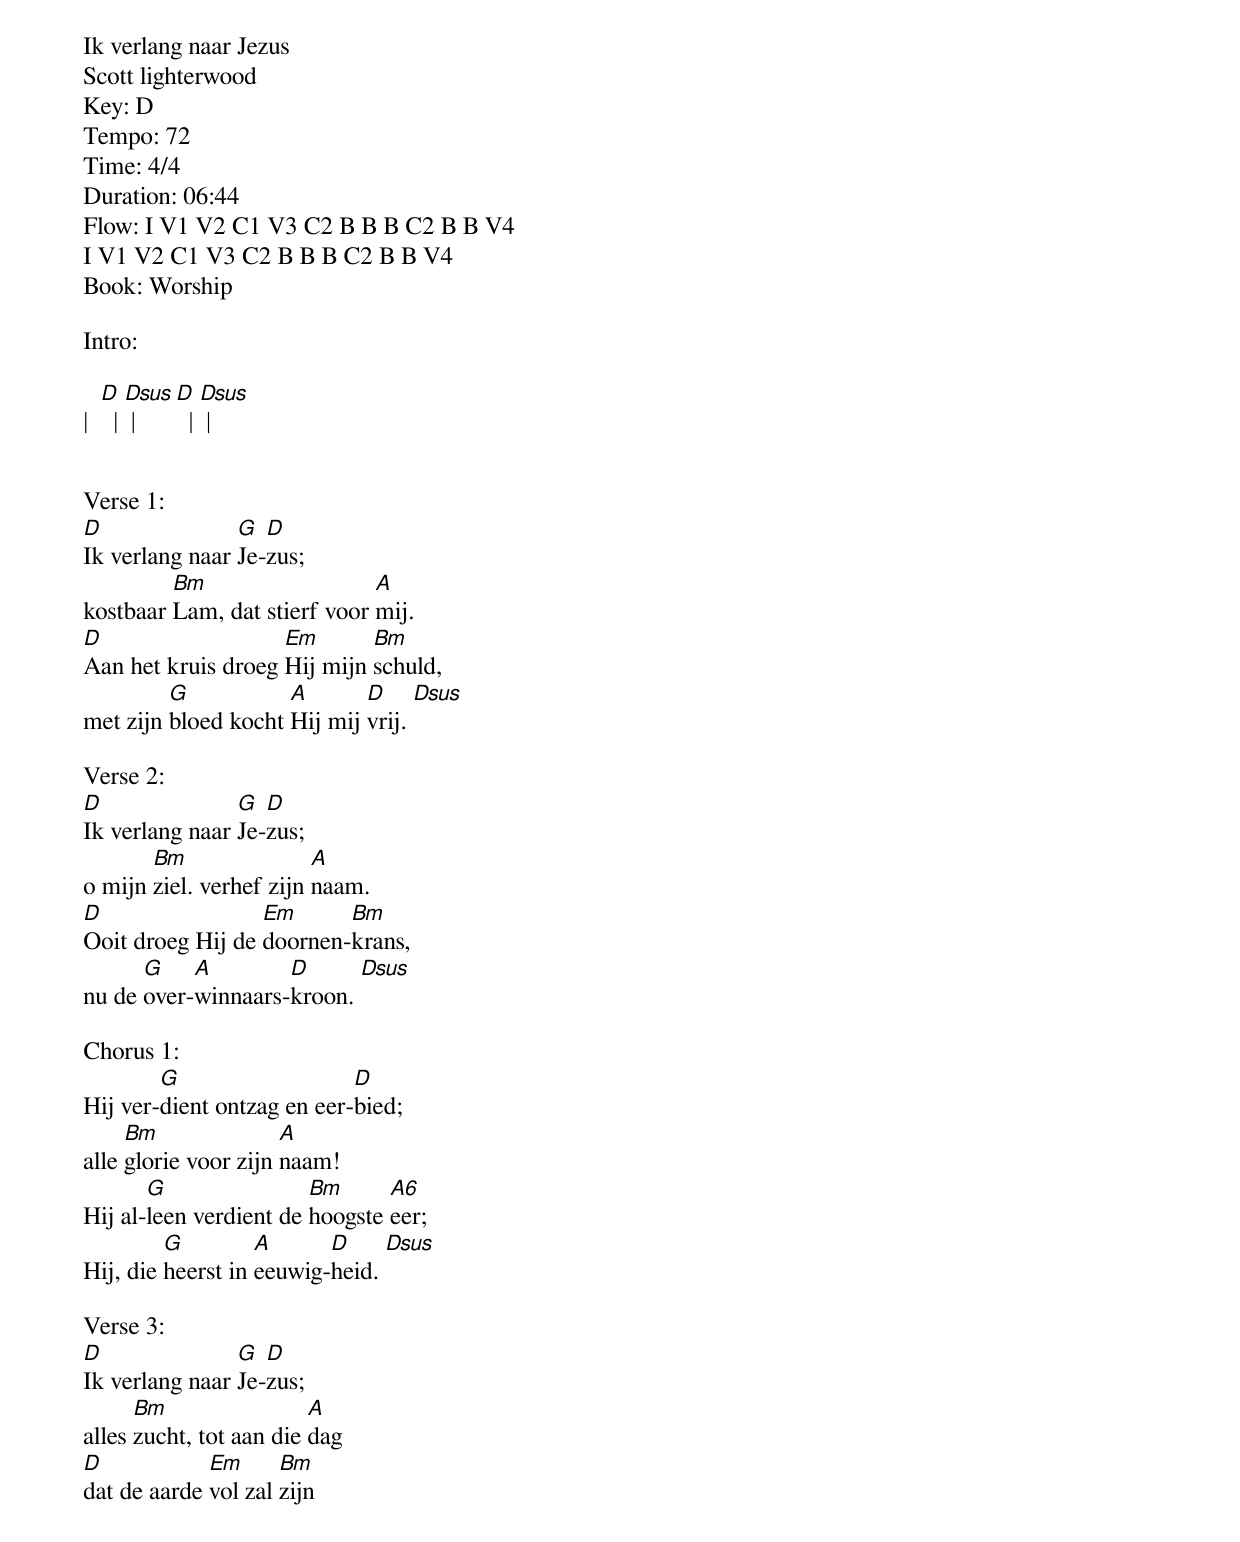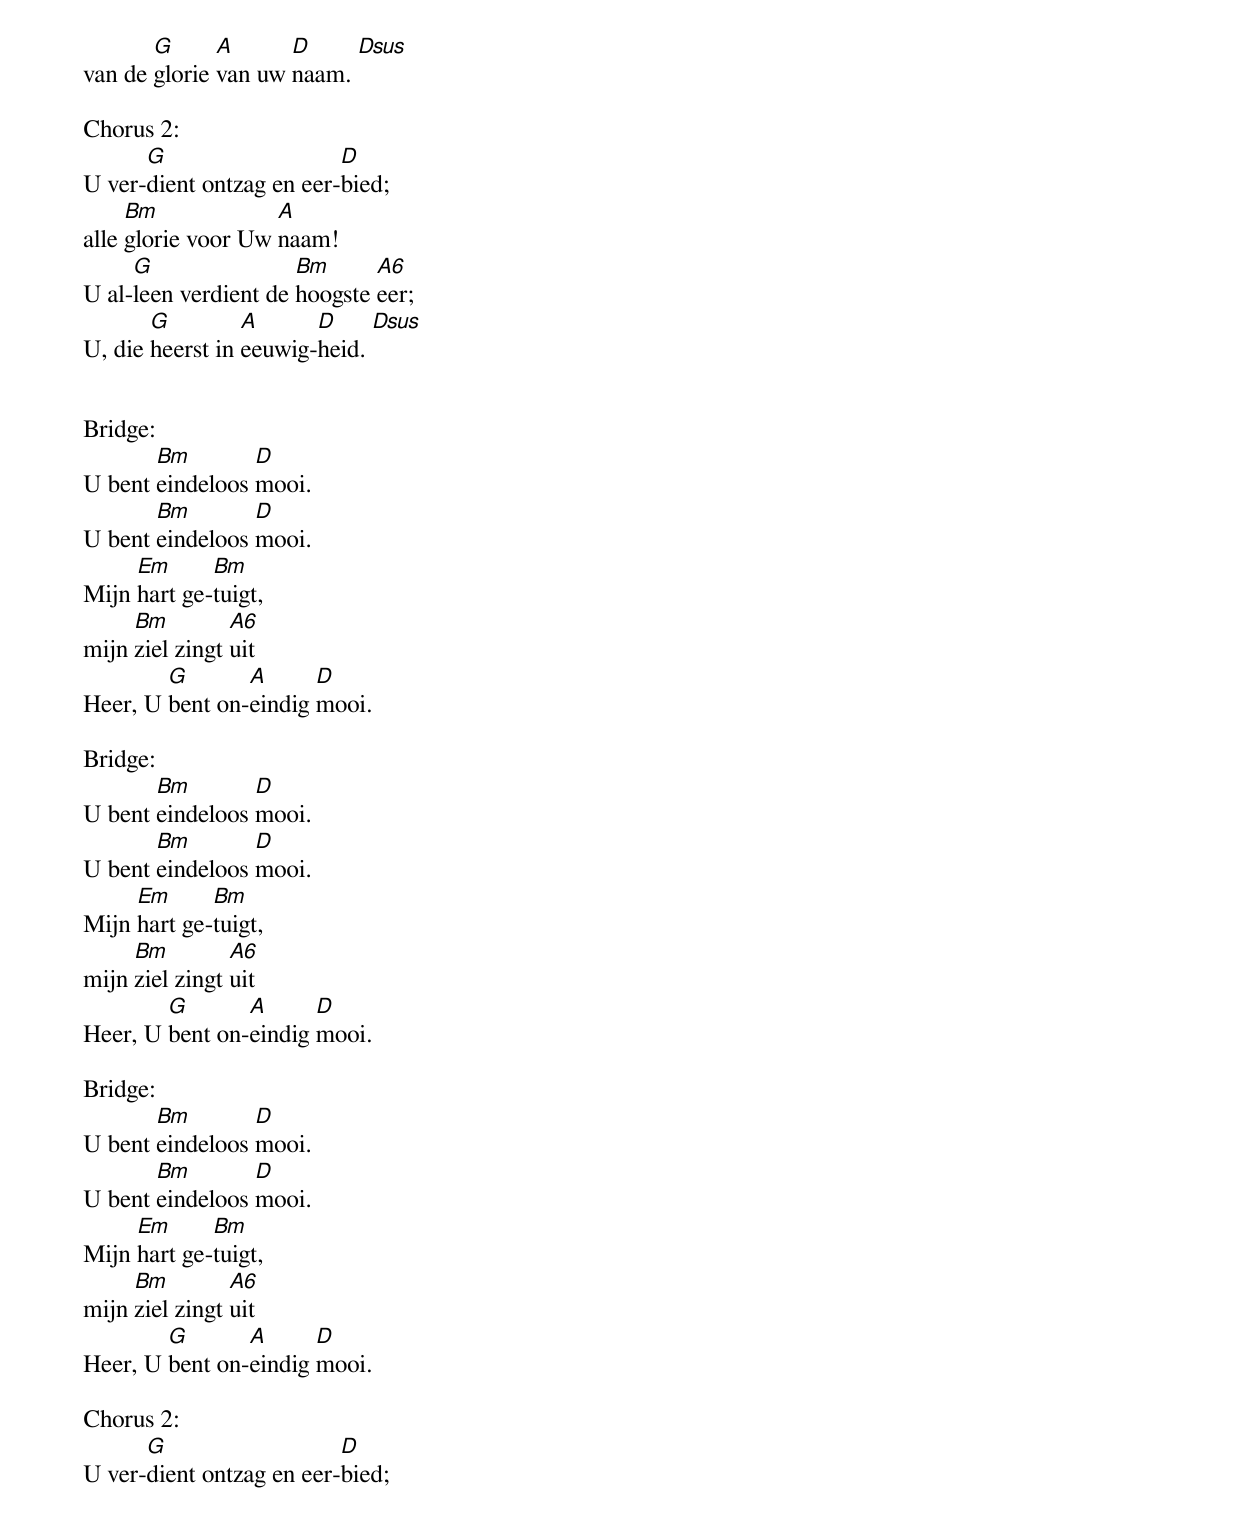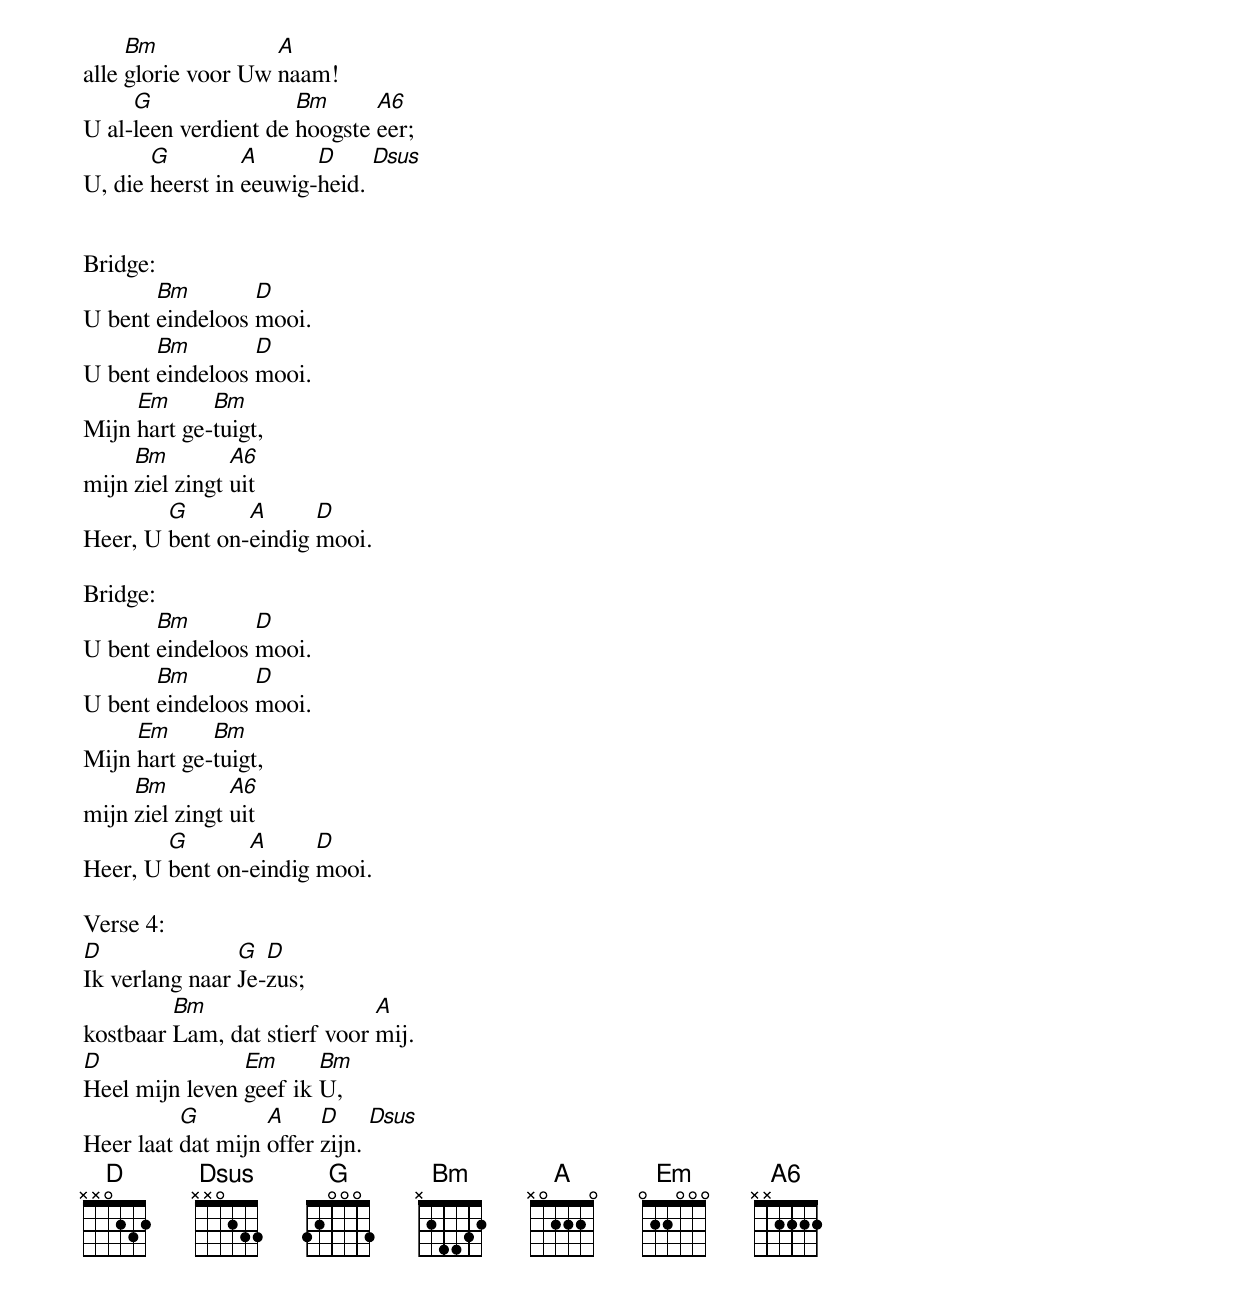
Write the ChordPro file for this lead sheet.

Ik verlang naar Jezus
Scott lighterwood
Key: D
Tempo: 72
Time: 4/4
Duration: 06:44
Flow: I V1 V2 C1 V3 C2 B B B C2 B B V4
I V1 V2 C1 V3 C2 B B B C2 B B V4
Book: Worship

Intro:

|  [D]  | [Dsus] |  [D]  | [Dsus] |


Verse 1:
[D]Ik verlang naar [G]Je-[D]zus;
kostbaar [Bm]Lam, dat stierf voor [A]mij.
[D]Aan het kruis droeg [Em]Hij mijn [Bm]schuld,
met zijn [G]bloed kocht [A]Hij mij [D]vrij. [Dsus]

Verse 2:
[D]Ik verlang naar [G]Je-[D]zus;
o mijn [Bm]ziel. verhef zijn [A]naam.
[D]Ooit droeg Hij de [Em]doornen-[Bm]krans,
nu de [G]over-[A]winnaars-[D]kroon. [Dsus]

Chorus 1:
Hij ver-[G]dient ontzag en eer-[D]bied;
alle [Bm]glorie voor zijn [A]naam!
Hij al-[G]leen verdient de [Bm]hoogste [A6]eer;
Hij, die [G]heerst in [A]eeuwig-[D]heid. [Dsus]

Verse 3:
[D]Ik verlang naar [G]Je-[D]zus;
alles [Bm]zucht, tot aan die [A]dag
[D]dat de aarde [Em]vol zal [Bm]zijn
van de [G]glorie [A]van uw [D]naam. [Dsus]

Chorus 2:
U ver-[G]dient ontzag en eer-[D]bied;
alle [Bm]glorie voor Uw [A]naam!
U al-[G]leen verdient de [Bm]hoogste [A6]eer;
U, die [G]heerst in [A]eeuwig-[D]heid. [Dsus]


Bridge:
U bent [Bm]eindeloos [D]mooi.
U bent [Bm]eindeloos [D]mooi.
Mijn [Em]hart ge-[Bm]tuigt,
mijn [Bm]ziel zingt [A6]uit
Heer, U [G]bent on-[A]eindig [D]mooi.

Bridge:
U bent [Bm]eindeloos [D]mooi.
U bent [Bm]eindeloos [D]mooi.
Mijn [Em]hart ge-[Bm]tuigt,
mijn [Bm]ziel zingt [A6]uit
Heer, U [G]bent on-[A]eindig [D]mooi.

Bridge:
U bent [Bm]eindeloos [D]mooi.
U bent [Bm]eindeloos [D]mooi.
Mijn [Em]hart ge-[Bm]tuigt,
mijn [Bm]ziel zingt [A6]uit
Heer, U [G]bent on-[A]eindig [D]mooi.

Chorus 2:
U ver-[G]dient ontzag en eer-[D]bied;
alle [Bm]glorie voor Uw [A]naam!
U al-[G]leen verdient de [Bm]hoogste [A6]eer;
U, die [G]heerst in [A]eeuwig-[D]heid. [Dsus]


Bridge:
U bent [Bm]eindeloos [D]mooi.
U bent [Bm]eindeloos [D]mooi.
Mijn [Em]hart ge-[Bm]tuigt,
mijn [Bm]ziel zingt [A6]uit
Heer, U [G]bent on-[A]eindig [D]mooi.

Bridge:
U bent [Bm]eindeloos [D]mooi.
U bent [Bm]eindeloos [D]mooi.
Mijn [Em]hart ge-[Bm]tuigt,
mijn [Bm]ziel zingt [A6]uit
Heer, U [G]bent on-[A]eindig [D]mooi.

Verse 4:
[D]Ik verlang naar [G]Je-[D]zus;
kostbaar [Bm]Lam, dat stierf voor [A]mij.
[D]Heel mijn leven [Em]geef ik [Bm]U,
Heer laat [G]dat mijn [A]offer [D]zijn. [Dsus]
